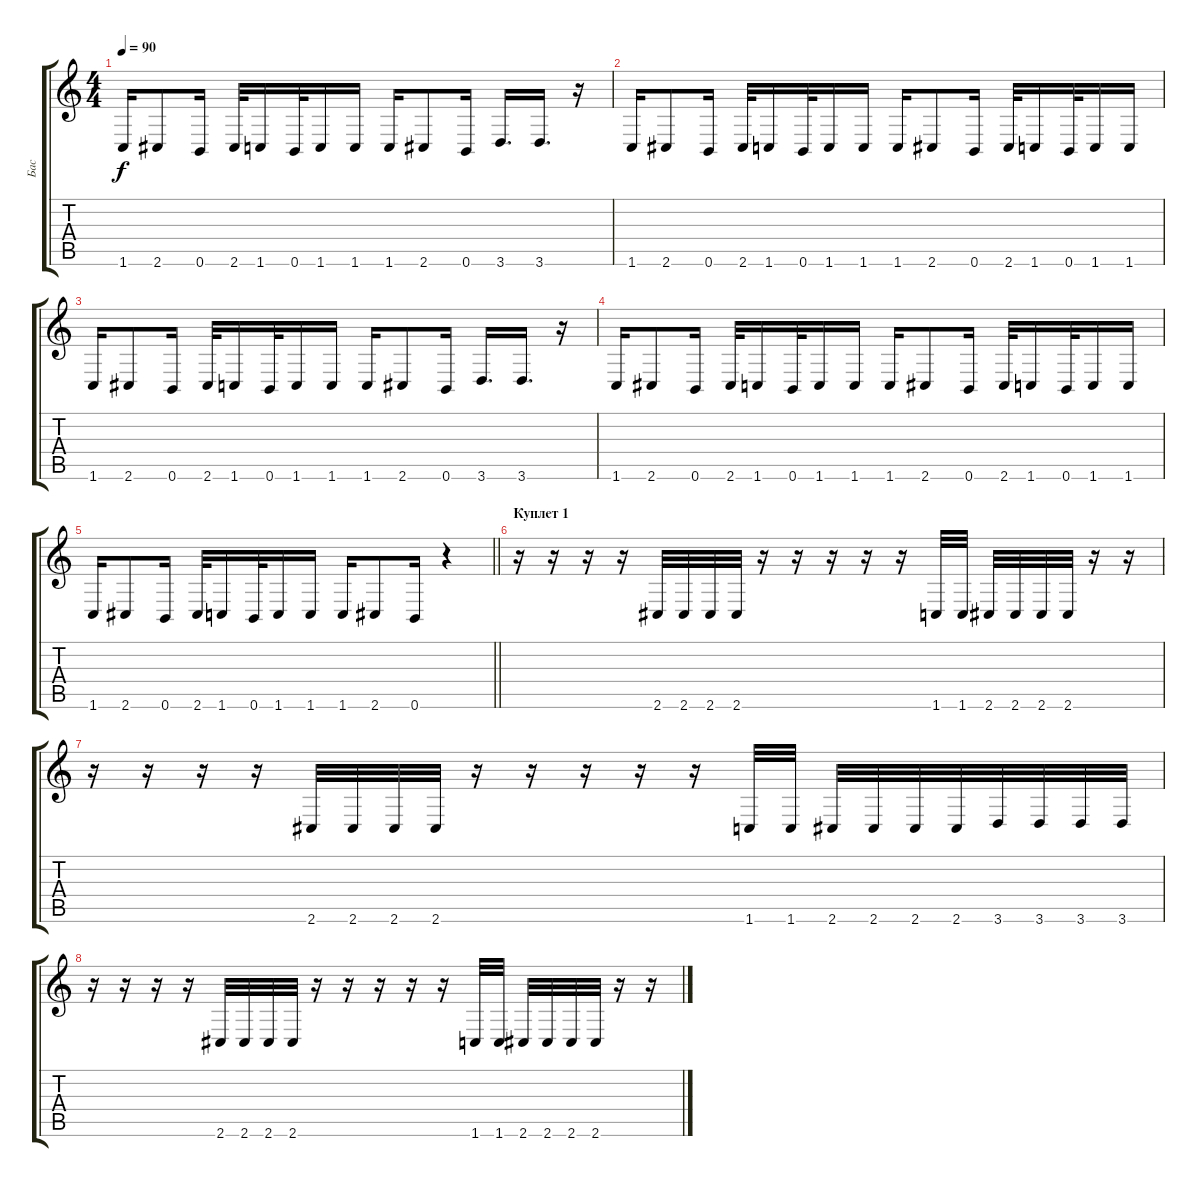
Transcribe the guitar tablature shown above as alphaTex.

\track ("Бас" "Бас") {instrument electricbasspick}
\staff {score tabs}
\tuning (Db4 Ab3 E3 B2 Gb2 B1) {hide}
\ts (4 4)
\tempo 90
\clef g2
\ks c
1.6.16{dy f} 2.6.8 0.6.16 2.6.32 1.6.16 0.6.32 1.6.16 1.6.16 1.6.16 2.6.8 0.6.16 3.6.16{d} 3.6.16{d} r.16 |
1.6.16 2.6.8 0.6.16 2.6.32 1.6.16 0.6.32 1.6.16 1.6.16 1.6.16 2.6.8 0.6.16 2.6.32 1.6.16 0.6.32 1.6.16 1.6.16 |
1.6.16 2.6.8 0.6.16 2.6.32 1.6.16 0.6.32 1.6.16 1.6.16 1.6.16 2.6.8 0.6.16 3.6.16{d} 3.6.16{d} r.16 |
1.6.16 2.6.8 0.6.16 2.6.32 1.6.16 0.6.32 1.6.16 1.6.16 1.6.16 2.6.8 0.6.16 2.6.32 1.6.16 0.6.32 1.6.16 1.6.16 |
\barLineRight lightlight
1.6.16 2.6.8 0.6.16 2.6.32 1.6.16 0.6.32 1.6.16 1.6.16 1.6.16 2.6.8 0.6.16 r.4 |
\section ("" "Куплет 1")
r.16 r.16 r.16 r.16 2.6.32 2.6.32 2.6.32 2.6.32 r.16 r.16 r.16 r.16 r.16 1.6.32 1.6.32 2.6.32 2.6.32 2.6.32 2.6.32 r.16 r.16 |
r.16 r.16 r.16 r.16 2.6.32 2.6.32 2.6.32 2.6.32 r.16 r.16 r.16 r.16 r.16 1.6.32 1.6.32 2.6.32 2.6.32 2.6.32 2.6.32 3.6.32 3.6.32 3.6.32 3.6.32 |
r.16 r.16 r.16 r.16 2.6.32 2.6.32 2.6.32 2.6.32 r.16 r.16 r.16 r.16 r.16 1.6.32 1.6.32 2.6.32 2.6.32 2.6.32 2.6.32 r.16 r.16
